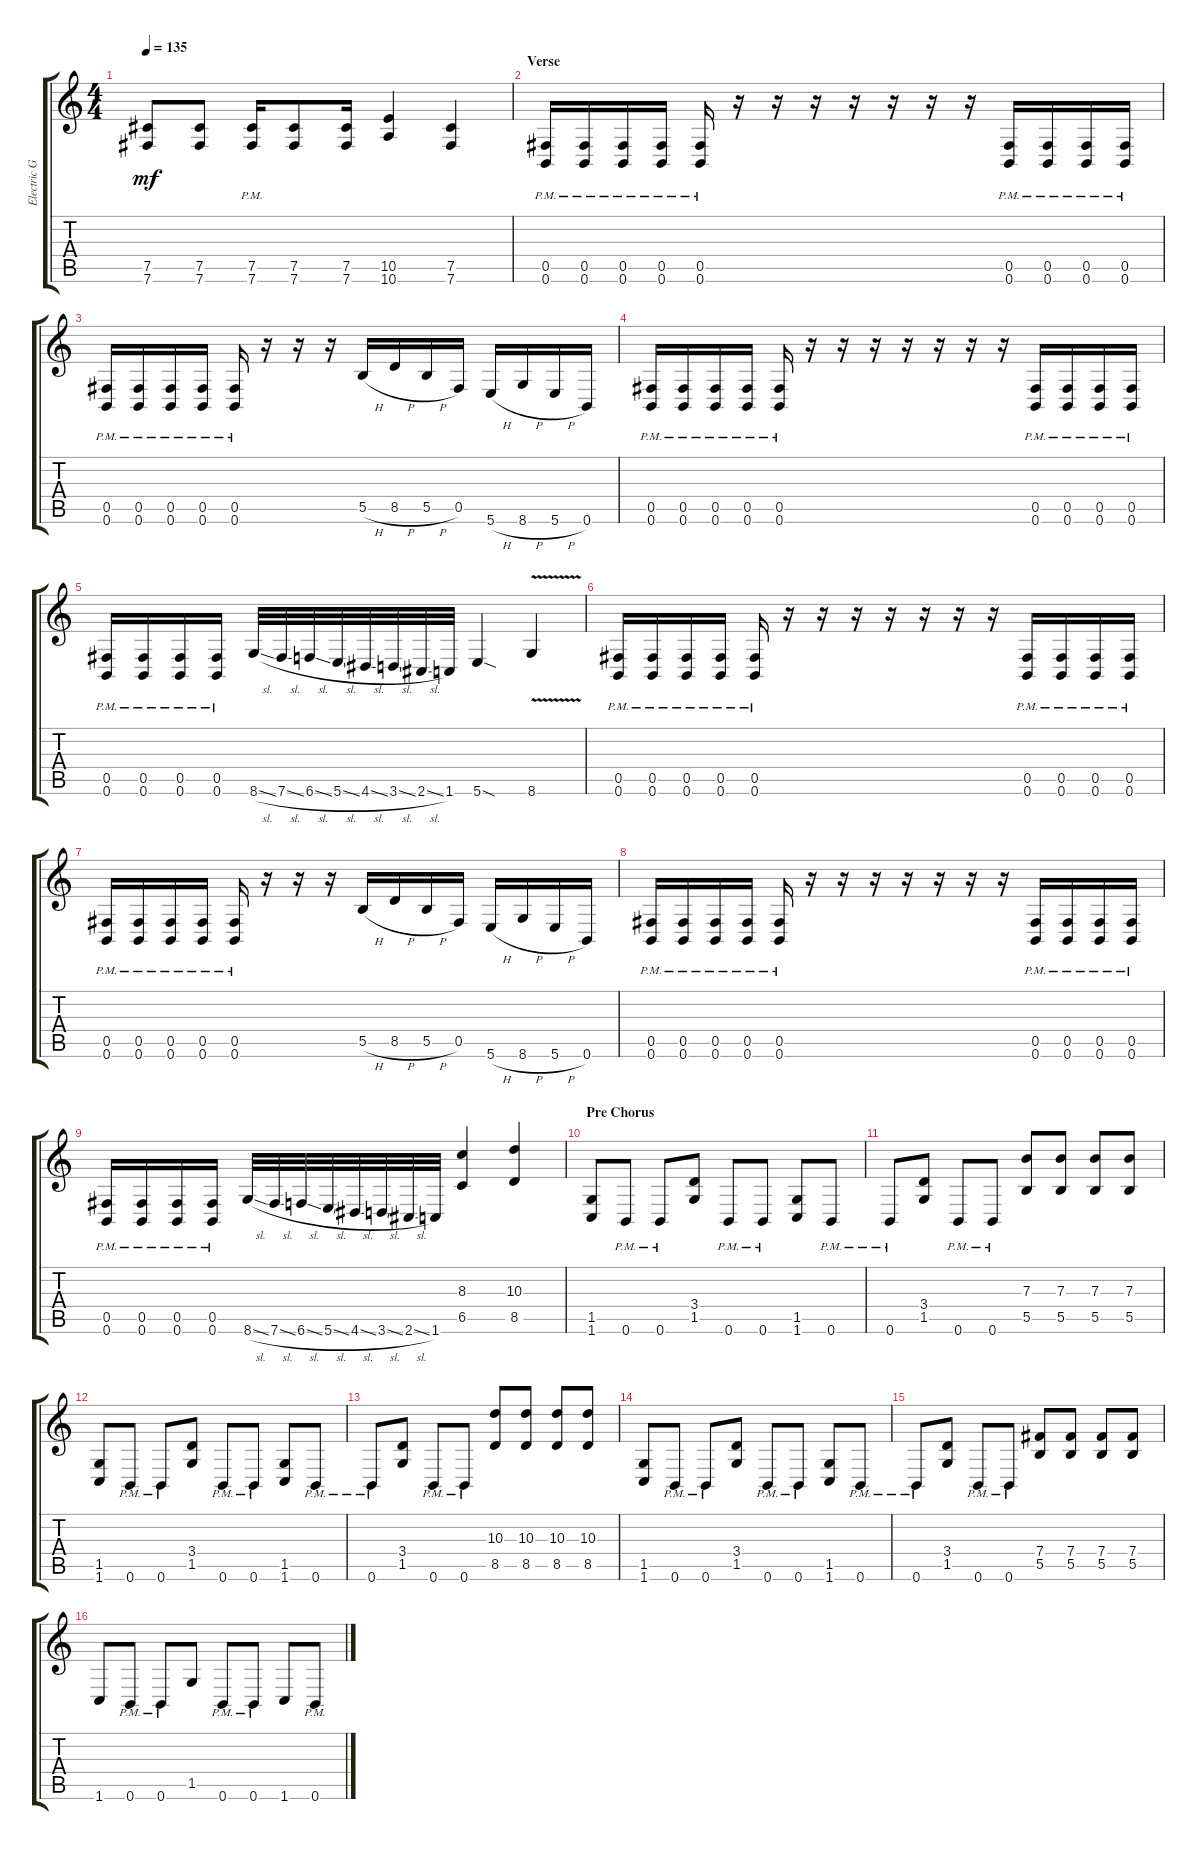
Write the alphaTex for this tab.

\track ("Electric Guitar" "Electric G") {instrument distortionguitar}
\staff {score tabs}
\tuning (Db4 Ab3 E3 B2 Gb2 B1) {hide}
\ts (4 4)
\tempo 135
\clef g2
\ks c
(7.5 7.6).8{dy mf} (7.5 7.6).8 (7.5{pm} 7.6{pm}).16 (7.5 7.6).8 (7.5 7.6).16 (10.5 10.6).4 (7.5 7.6).4 |
\section ("" "Verse")
(0.5{pm} 0.6{pm}).16 (0.5{pm} 0.6{pm}).16 (0.5{pm} 0.6{pm}).16 (0.5{pm} 0.6{pm}).16 (0.5{pm} 0.6{pm}).16 r.16 r.16 r.16 r.16 r.16 r.16 r.16 (0.5{pm} 0.6{pm}).16 (0.5{pm} 0.6{pm}).16 (0.5{pm} 0.6{pm}).16 (0.5{pm} 0.6{pm}).16 |
(0.5{pm} 0.6{pm}).16 (0.5{pm} 0.6{pm}).16 (0.5{pm} 0.6{pm}).16 (0.5{pm} 0.6{pm}).16 (0.5{pm} 0.6{pm}).16 r.16 r.16 r.16 5.5{h}.16 8.5{h}.16 5.5{h}.16 0.5.16 5.6{h}.16 8.6{h}.16 5.6{h}.16 0.6.16 |
(0.5{pm} 0.6{pm}).16 (0.5{pm} 0.6{pm}).16 (0.5{pm} 0.6{pm}).16 (0.5{pm} 0.6{pm}).16 (0.5{pm} 0.6{pm}).16 r.16 r.16 r.16 r.16 r.16 r.16 r.16 (0.5{pm} 0.6{pm}).16 (0.5{pm} 0.6{pm}).16 (0.5{pm} 0.6{pm}).16 (0.5{pm} 0.6{pm}).16 |
(0.5{pm} 0.6{pm}).16 (0.5{pm} 0.6{pm}).16 (0.5{pm} 0.6{pm}).16 (0.5{pm} 0.6{pm}).16 8.6{sl}.32 7.6{sl}.32 6.6{sl}.32 5.6{sl}.32 4.6{sl}.32 3.6{sl}.32 2.6{sl}.32 1.6.32 5.6{sod}.4 8.6{v}.4 |
(0.5{pm} 0.6{pm}).16 (0.5{pm} 0.6{pm}).16 (0.5{pm} 0.6{pm}).16 (0.5{pm} 0.6{pm}).16 (0.5{pm} 0.6{pm}).16 r.16 r.16 r.16 r.16 r.16 r.16 r.16 (0.5{pm} 0.6{pm}).16 (0.5{pm} 0.6{pm}).16 (0.5{pm} 0.6{pm}).16 (0.5{pm} 0.6{pm}).16 |
(0.5{pm} 0.6{pm}).16 (0.5{pm} 0.6{pm}).16 (0.5{pm} 0.6{pm}).16 (0.5{pm} 0.6{pm}).16 (0.5{pm} 0.6{pm}).16 r.16 r.16 r.16 5.5{h}.16 8.5{h}.16 5.5{h}.16 0.5.16 5.6{h}.16 8.6{h}.16 5.6{h}.16 0.6.16 |
(0.5{pm} 0.6{pm}).16 (0.5{pm} 0.6{pm}).16 (0.5{pm} 0.6{pm}).16 (0.5{pm} 0.6{pm}).16 (0.5{pm} 0.6{pm}).16 r.16 r.16 r.16 r.16 r.16 r.16 r.16 (0.5{pm} 0.6{pm}).16 (0.5{pm} 0.6{pm}).16 (0.5{pm} 0.6{pm}).16 (0.5{pm} 0.6{pm}).16 |
(0.5{pm} 0.6{pm}).16 (0.5{pm} 0.6{pm}).16 (0.5{pm} 0.6{pm}).16 (0.5{pm} 0.6{pm}).16 8.6{sl}.32 7.6{sl}.32 6.6{sl}.32 5.6{sl}.32 4.6{sl}.32 3.6{sl}.32 2.6{sl}.32 1.6.32 (8.3 6.5).4 (10.3 8.5).4 |
\section ("" "Pre Chorus")
(1.5 1.6).8 0.6{pm}.8 0.6{pm}.8 (3.4 1.5).8 0.6{pm}.8 0.6{pm}.8 (1.5 1.6).8 0.6{pm}.8 |
0.6{pm}.8 (3.4 1.5).8 0.6{pm}.8 0.6{pm}.8 (7.3 5.5).8 (7.3 5.5).8 (7.3 5.5).8 (7.3 5.5).8 |
(1.5 1.6).8 0.6{pm}.8 0.6{pm}.8 (3.4 1.5).8 0.6{pm}.8 0.6{pm}.8 (1.5 1.6).8 0.6{pm}.8 |
0.6{pm}.8 (3.4 1.5).8 0.6{pm}.8 0.6{pm}.8 (10.3 8.5).8 (10.3 8.5).8 (10.3 8.5).8 (10.3 8.5).8 |
(1.5 1.6).8 0.6{pm}.8 0.6{pm}.8 (3.4 1.5).8 0.6{pm}.8 0.6{pm}.8 (1.5 1.6).8 0.6{pm}.8 |
0.6{pm}.8 (3.4 1.5).8 0.6{pm}.8 0.6{pm}.8 (7.4 5.5).8 (7.4 5.5).8 (7.4 5.5).8 (7.4 5.5).8 |
1.6.8 0.6{pm}.8 0.6{pm}.8 1.5.8 0.6{pm}.8 0.6{pm}.8 1.6.8 0.6{pm}.8
